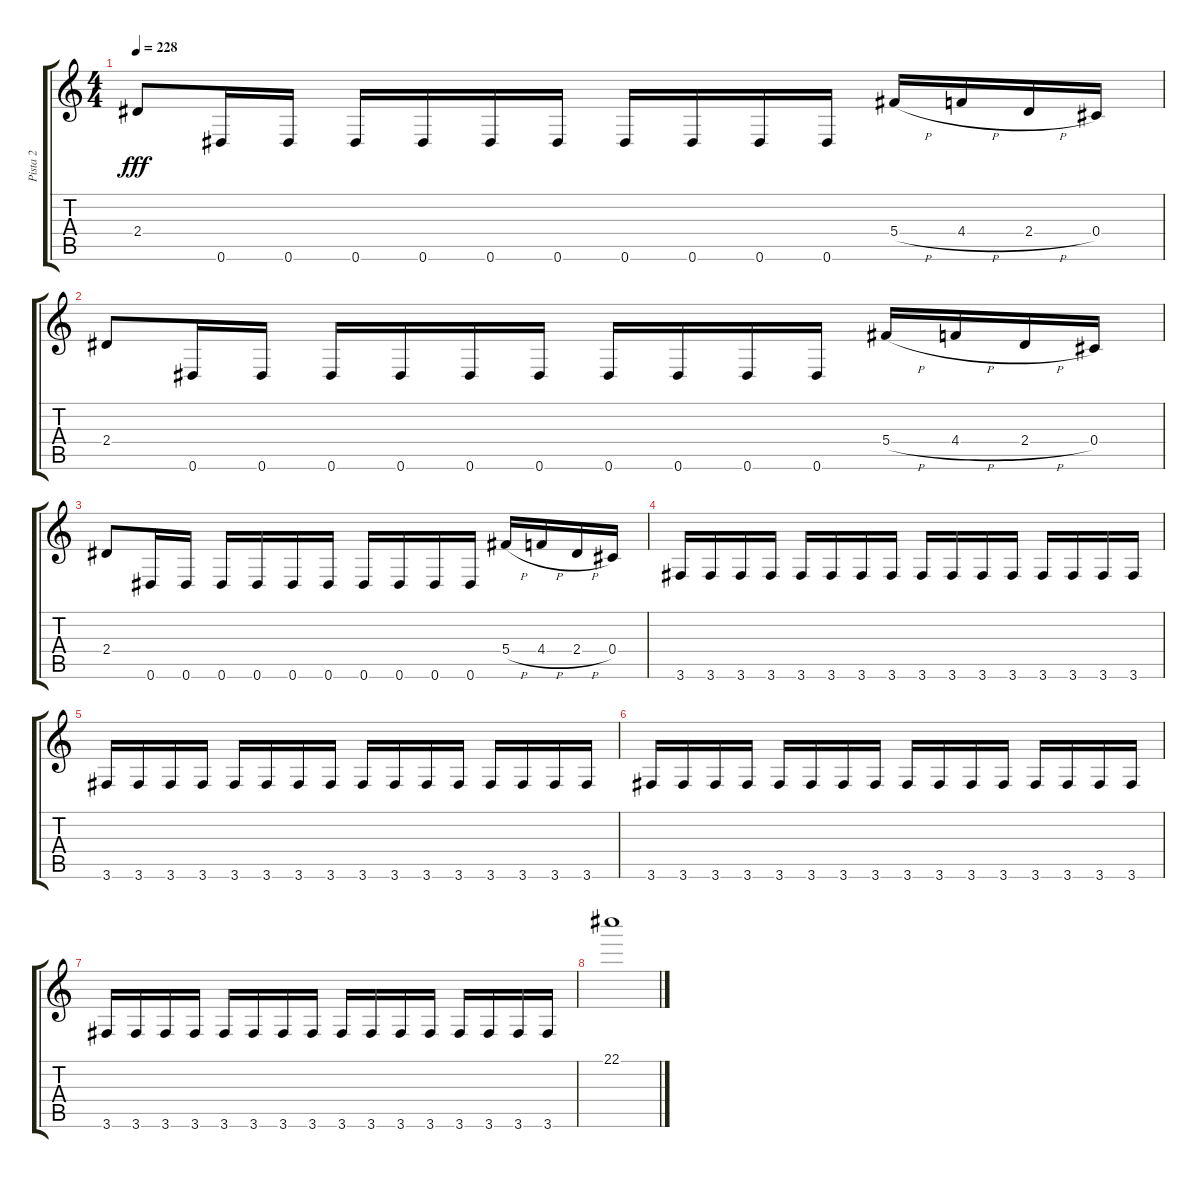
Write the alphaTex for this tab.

\track ("Pista 2" "Pista 2") {instrument overdrivenguitar}
\staff {score tabs}
\tuning (Eb4 Bb3 Gb3 Db3 Ab2 Eb2) {hide}
\ts (4 4)
\tempo 228
\clef g2
\ks c
2.4.8{dy fff} 0.6.16 0.6.16 0.6.16 0.6.16 0.6.16 0.6.16 0.6.16 0.6.16 0.6.16 0.6.16 5.4{h}.16 4.4{h}.16 2.4{h}.16 0.4.16 |
2.4.8 0.6.16 0.6.16 0.6.16 0.6.16 0.6.16 0.6.16 0.6.16 0.6.16 0.6.16 0.6.16 5.4{h}.16 4.4{h}.16 2.4{h}.16 0.4.16 |
2.4.8 0.6.16 0.6.16 0.6.16 0.6.16 0.6.16 0.6.16 0.6.16 0.6.16 0.6.16 0.6.16 5.4{h}.16 4.4{h}.16 2.4{h}.16 0.4.16 |
3.6.16 3.6.16 3.6.16 3.6.16 3.6.16 3.6.16 3.6.16 3.6.16 3.6.16 3.6.16 3.6.16 3.6.16 3.6.16 3.6.16 3.6.16 3.6.16 |
3.6.16 3.6.16 3.6.16 3.6.16 3.6.16 3.6.16 3.6.16 3.6.16 3.6.16 3.6.16 3.6.16 3.6.16 3.6.16 3.6.16 3.6.16 3.6.16 |
3.6.16 3.6.16 3.6.16 3.6.16 3.6.16 3.6.16 3.6.16 3.6.16 3.6.16 3.6.16 3.6.16 3.6.16 3.6.16 3.6.16 3.6.16 3.6.16 |
3.6.16 3.6.16 3.6.16 3.6.16 3.6.16 3.6.16 3.6.16 3.6.16 3.6.16 3.6.16 3.6.16 3.6.16 3.6.16 3.6.16 3.6.16 3.6.16 |
22.1.1
